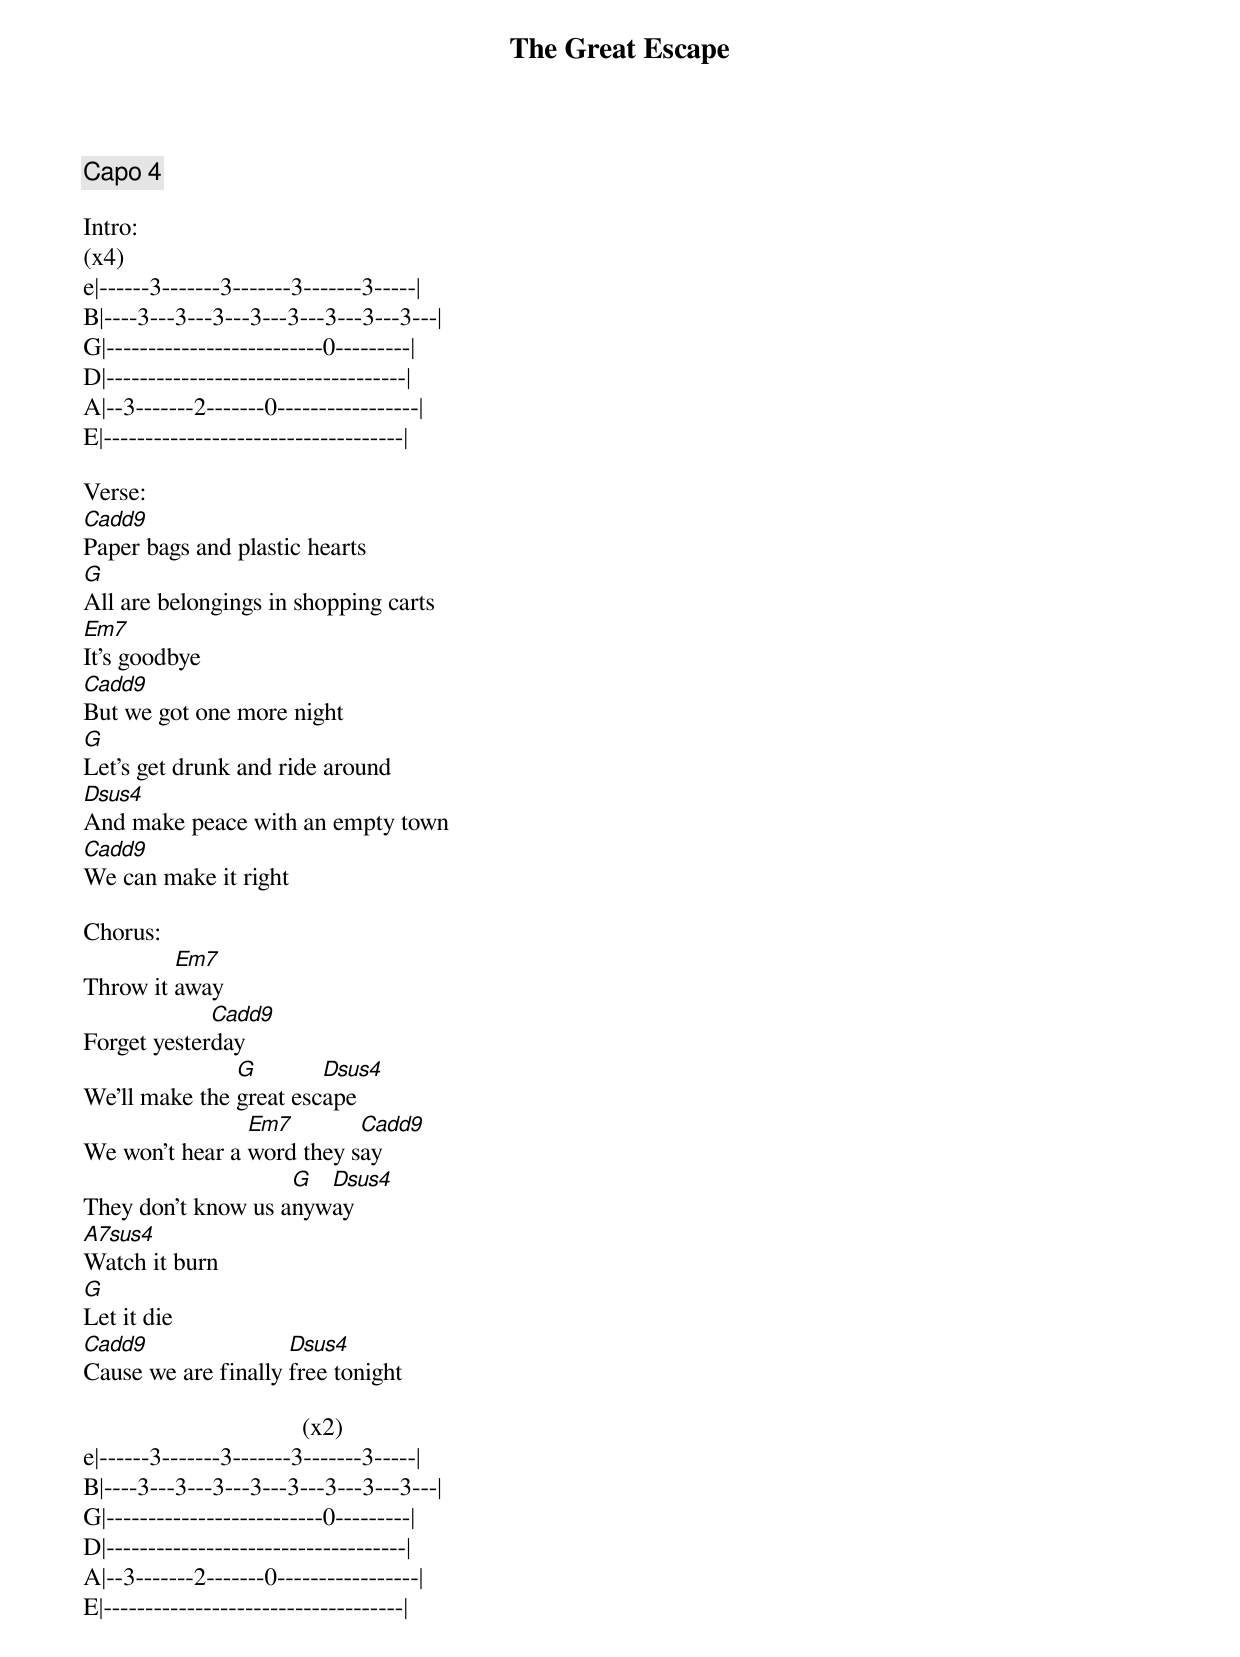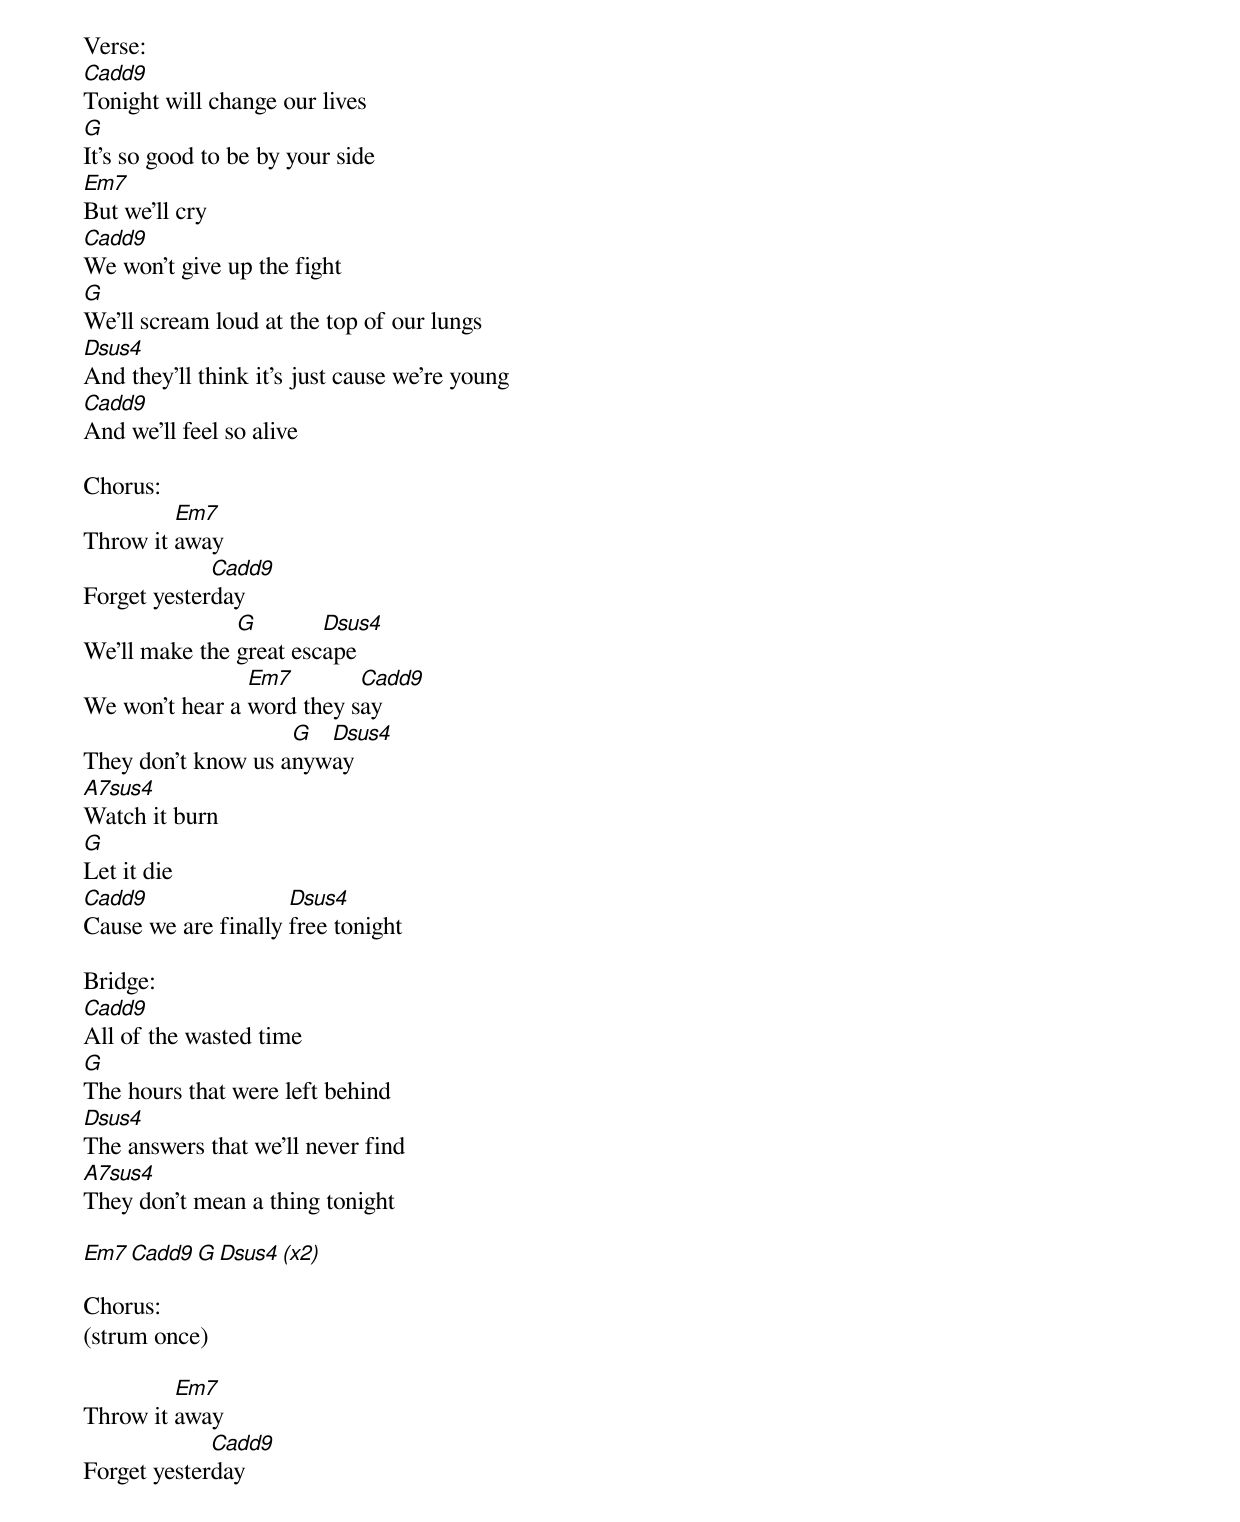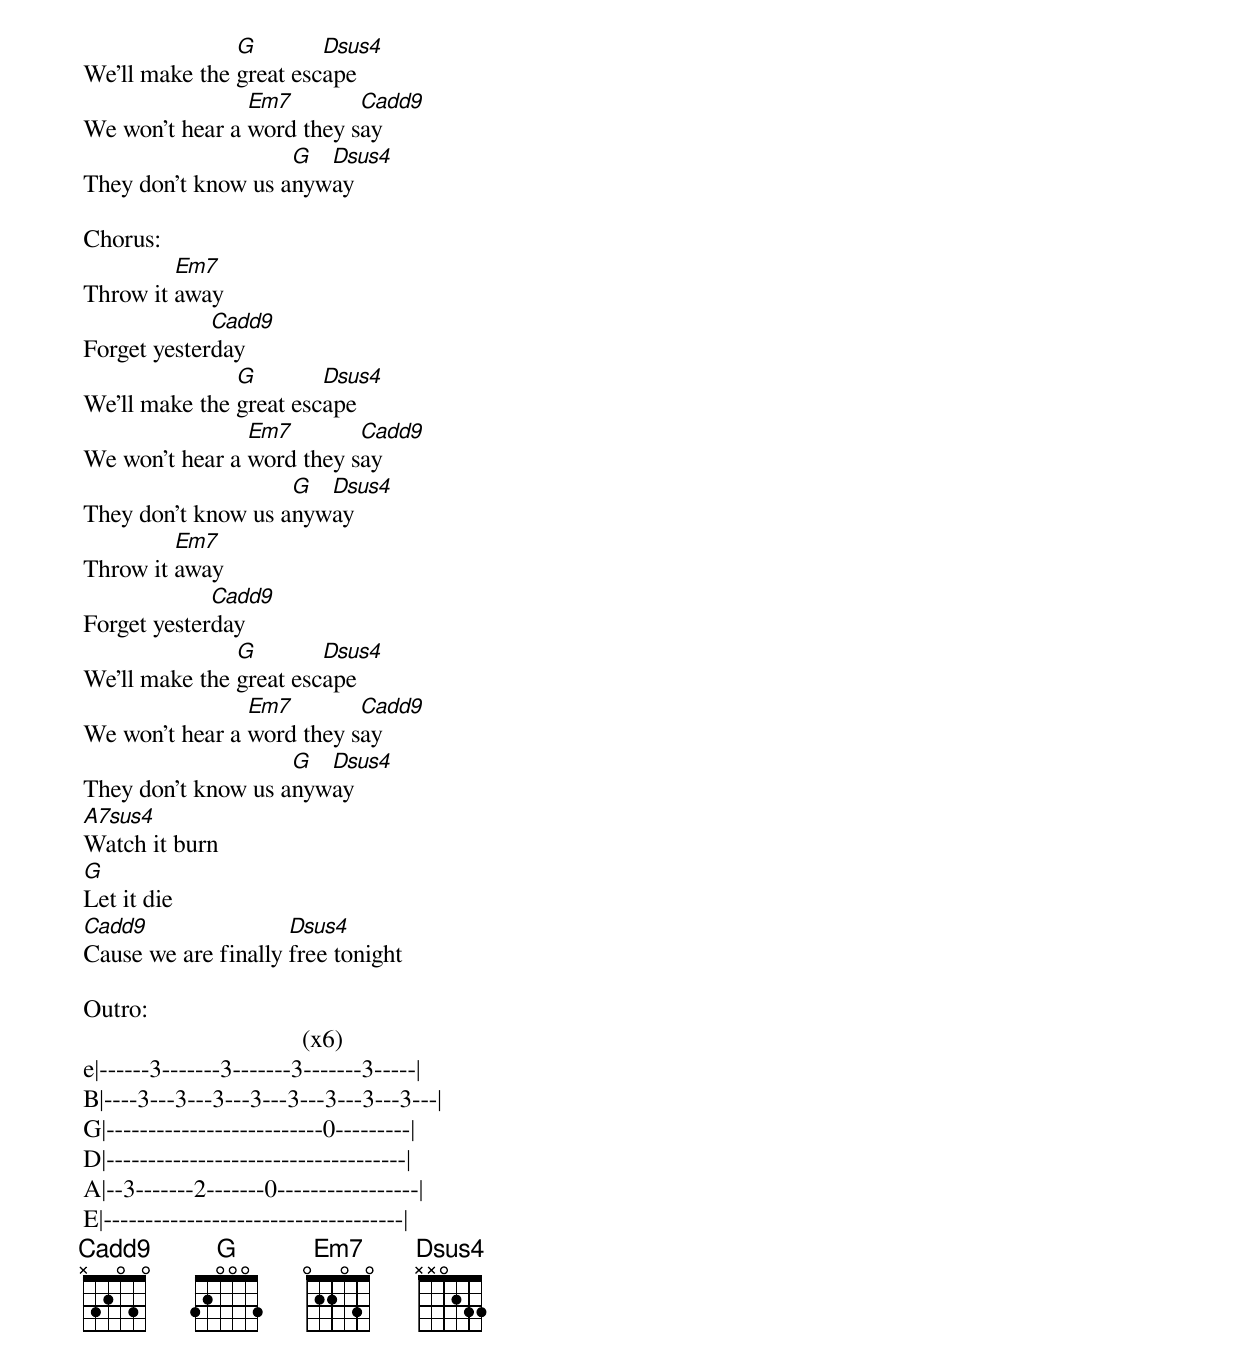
{title:The Great Escape}
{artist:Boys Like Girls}
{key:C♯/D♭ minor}
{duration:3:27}
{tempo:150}
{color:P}

{comment: Capo 4}

Intro:
(x4)
e|------3-------3-------3-------3-----|
B|----3---3---3---3---3---3---3---3---|
G|--------------------------0---------|
D|------------------------------------|
A|--3-------2-------0-----------------|
E|------------------------------------|

Verse:
[Cadd9]Paper bags and plastic hearts
[G]All are belongings in shopping carts
[Em7]It's goodbye
[Cadd9]But we got one more night
[G]Let's get drunk and ride around
[Dsus4]And make peace with an empty town
[Cadd9]We can make it right

Chorus:
Throw it [Em7]away
Forget yester[Cadd9]day
We'll make the [G]great esc[Dsus4]ape
We won't hear a [Em7]word they s[Cadd9]ay
They don't know us a[G]nyw[Dsus4]ay
[A7sus4]Watch it burn
[G]Let it die
[Cadd9]Cause we are finally [Dsus4]free tonight

                                   (x2)
e|------3-------3-------3-------3-----|
B|----3---3---3---3---3---3---3---3---|
G|--------------------------0---------|
D|------------------------------------|
A|--3-------2-------0-----------------|
E|------------------------------------|

Verse:
[Cadd9]Tonight will change our lives
[G]It's so good to be by your side
[Em7]But we'll cry
[Cadd9]We won't give up the fight
[G]We'll scream loud at the top of our lungs
[Dsus4]And they'll think it's just cause we're young
[Cadd9]And we'll feel so alive

Chorus:
Throw it [Em7]away
Forget yester[Cadd9]day
We'll make the [G]great esc[Dsus4]ape
We won't hear a [Em7]word they s[Cadd9]ay
They don't know us a[G]nyw[Dsus4]ay
[A7sus4]Watch it burn
[G]Let it die
[Cadd9]Cause we are finally [Dsus4]free tonight

Bridge:
[Cadd9]All of the wasted time
[G]The hours that were left behind
[Dsus4]The answers that we'll never find
[A7sus4]They don't mean a thing tonight

[Em7][Cadd9][G][Dsus4][(x2)]

Chorus:
(strum once)

Throw it [Em7]away
Forget yester[Cadd9]day
We'll make the [G]great esc[Dsus4]ape
We won't hear a [Em7]word they s[Cadd9]ay
They don't know us a[G]nyw[Dsus4]ay

Chorus:
Throw it [Em7]away
Forget yester[Cadd9]day
We'll make the [G]great esc[Dsus4]ape
We won't hear a [Em7]word they s[Cadd9]ay
They don't know us a[G]nyw[Dsus4]ay
Throw it [Em7]away
Forget yester[Cadd9]day
We'll make the [G]great esc[Dsus4]ape
We won't hear a [Em7]word they s[Cadd9]ay
They don't know us a[G]nyw[Dsus4]ay
[A7sus4]Watch it burn
[G]Let it die
[Cadd9]Cause we are finally [Dsus4]free tonight

Outro:
                                   (x6)
e|------3-------3-------3-------3-----|
B|----3---3---3---3---3---3---3---3---|
G|--------------------------0---------|
D|------------------------------------|
A|--3-------2-------0-----------------|
E|------------------------------------|
